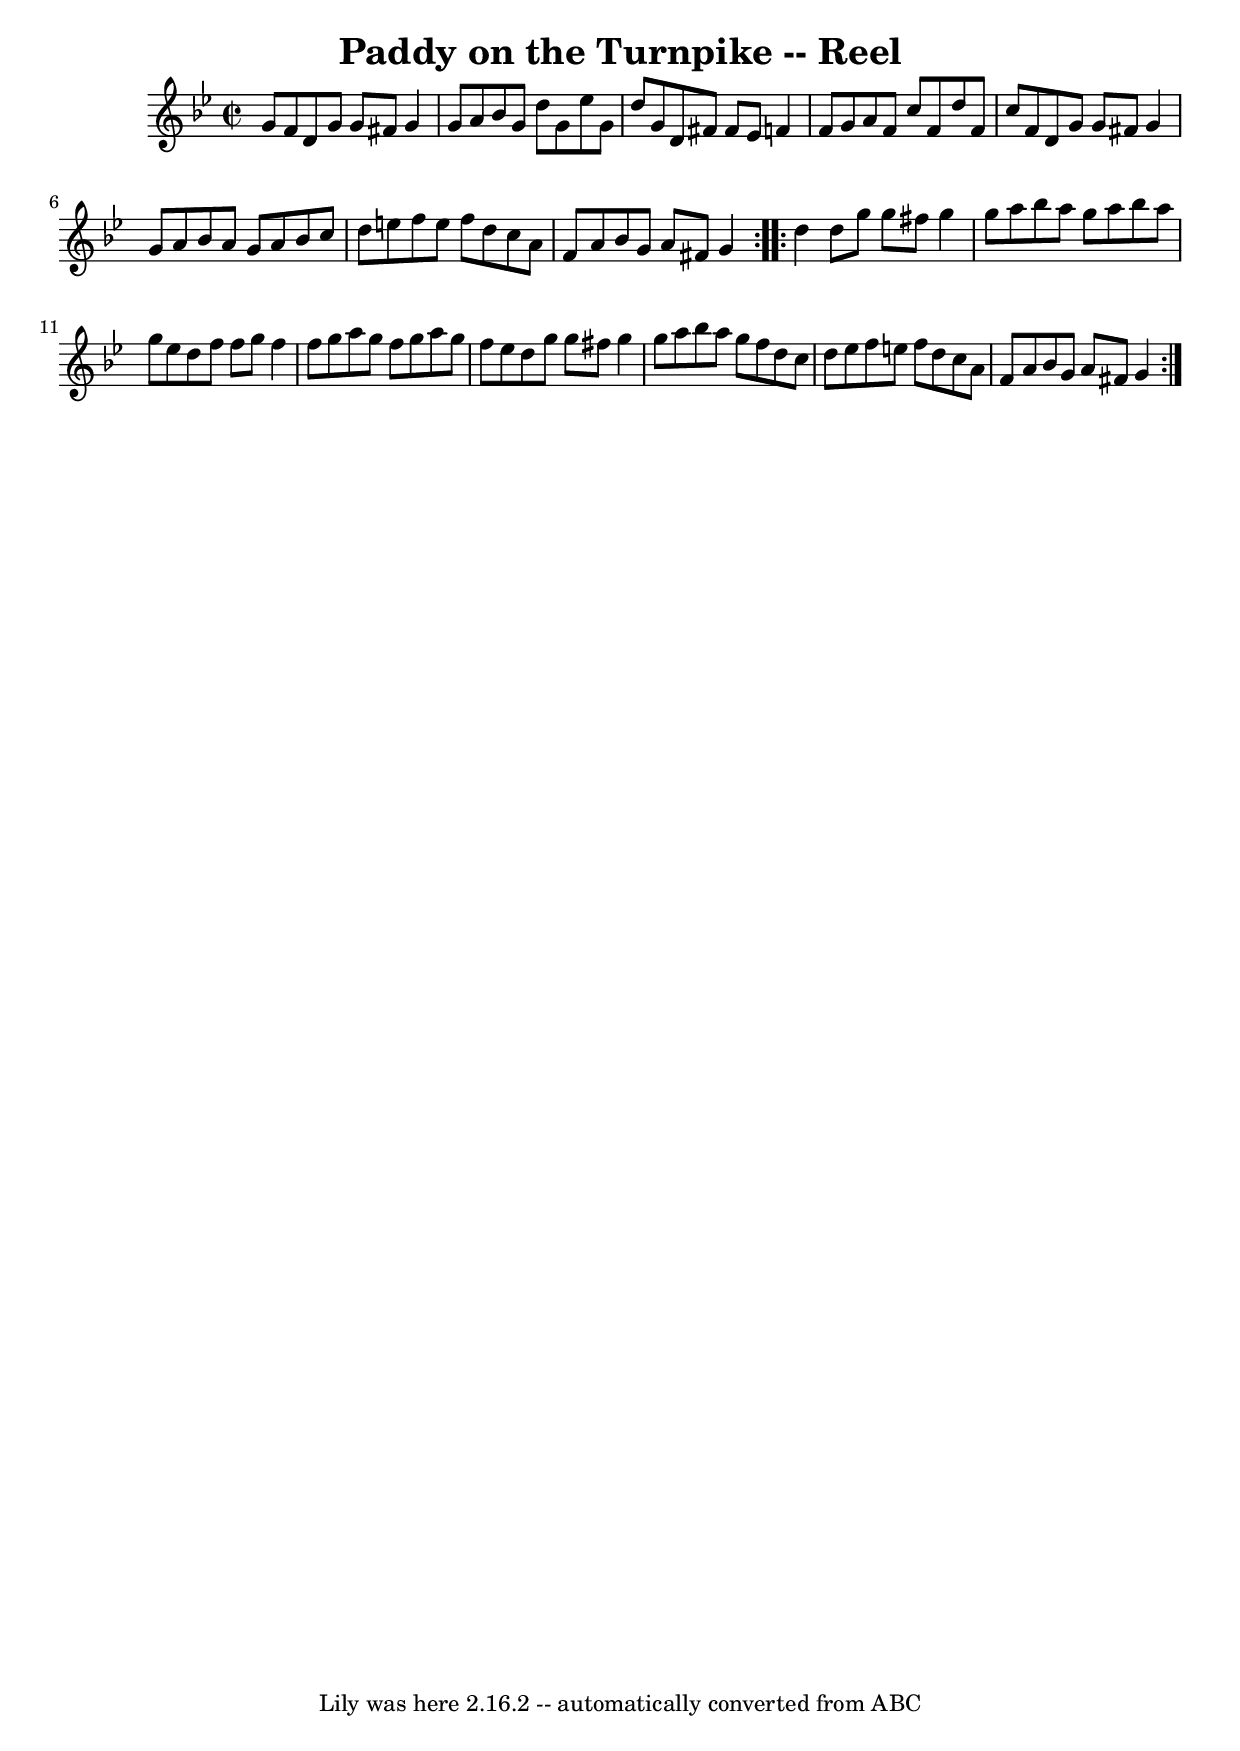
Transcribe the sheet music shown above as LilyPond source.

\version "2.7.40"
\include "Mammoth.ily"
\header {
	%% book = "Ryan's Mammoth Collection"
	crossRefNumber = "1"
	footnotes = "\\\\167"
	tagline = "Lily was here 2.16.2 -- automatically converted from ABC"
	title = "Paddy on the Turnpike -- Reel"
}
voicedefault =  {


\repeat volta 2 {
\override Staff.TimeSignature #'style = #'C
 \time 2/2 \key g \minor g'8 f'8  |
 d'8 g'8 g'8 fis'8  
 g'4 g'8 a'8    |
 bes'8 g'8 d''8 g'8 ees''8 g'8  
 d''8 g'8    |
 d'8 fis'8 fis'8 ees'8 f'!4 f'8    
g'8    |
 a'8 f'8 c''8 f'8 d''8 f'8 c''8 f'8    
|
 d'8 g'8 g'8 fis'8 g'4 g'8 a'8    |
   
bes'8 a'8 g'8 a'8 bes'8 c''8 d''8 e''8    |
 f''8  
 e''8 f''8 d''8 c''8 a'8 f'8 a'8    |
 bes'8 g'8  
 a'8 fis'8 g'4  } \repeat volta 2 { d''4  |
 d''8 g''8  
 g''8 fis''8 g''4 g''8 a''8    |
 bes''8 a''8 g''8   
 a''8 bes''8 a''8 g''8 ees''8    |
 d''8 f''8 f''8    
g''8 f''4 f''8 g''8    |
 a''8 g''8 f''8 g''8 a''8 
 g''8 f''8 ees''8    |
 d''8 g''8 g''8 fis''8    
g''4 g''8 a''8    |
 bes''8 a''8 g''8 f''8 d''8    
c''8 d''8 ees''8    |
 f''8 e''8 f''8 d''8 c''8    
a'8 f'8 a'8    |
 bes'8 g'8 a'8 fis'8 g'4  }   
}

\score{
    <<

	\context Staff="default"
	{
	    \voicedefault 
	}

    >>
	\layout {
	}
	\midi {}
}
